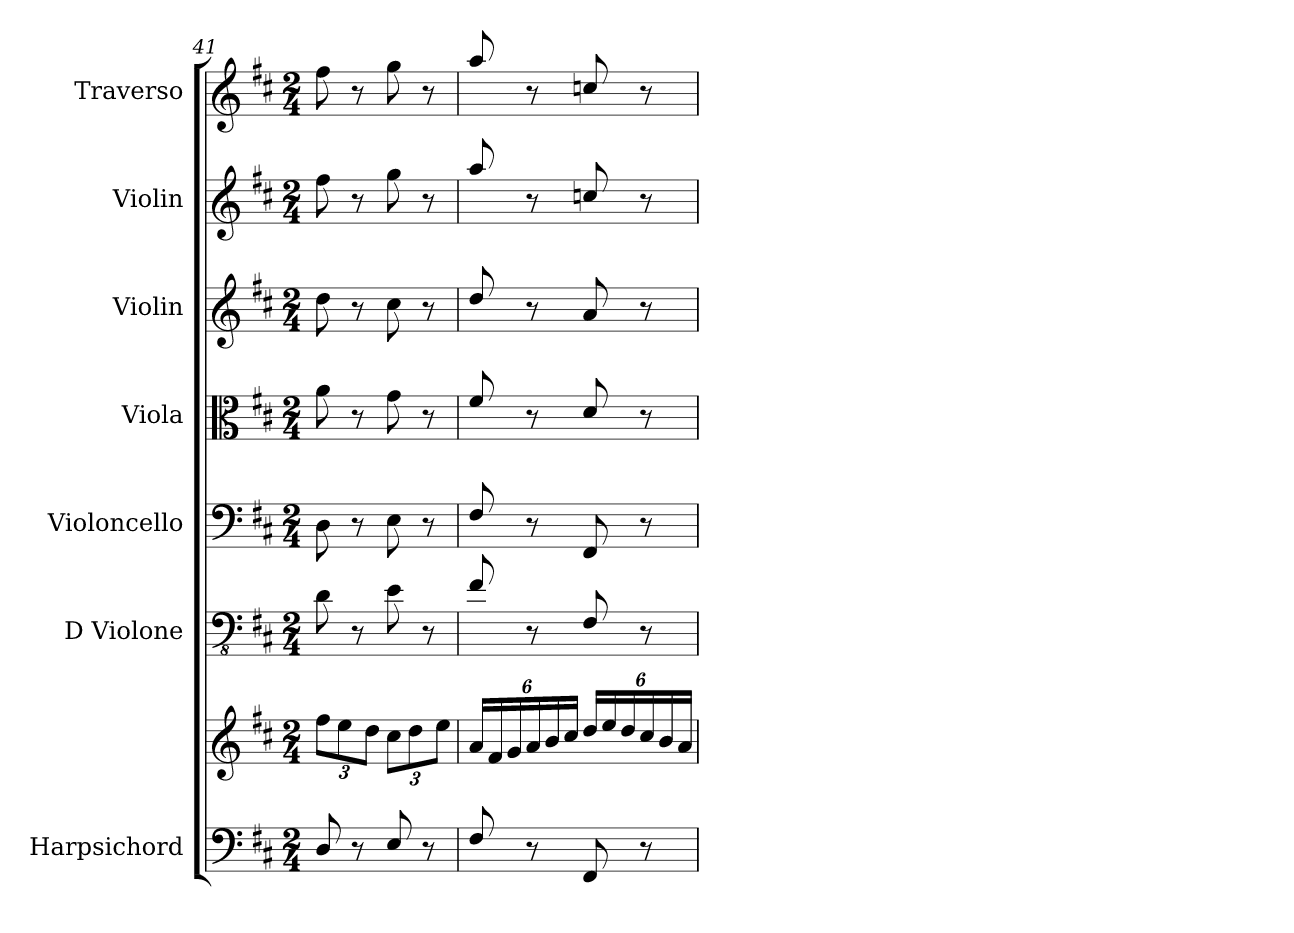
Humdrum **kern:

**kern	**kern	**kern	**kern	**kern	**kern	**kern	**kern
*part7	*part7	*part6	*part5	*part4	*part3	*part2	*part1
*staff8	*staff7	*staff6	*staff5	*staff4	*staff3	*staff2	*staff1
*I"Harpsichord	*	*I"D Violone	*I"Violoncello	*I"Viola	*I"Violin	*I"Violin	*I"Traverso
*I'Hch.	*	*I'D Vne.	*I'Vc.	*I'Vla.	*I'Vln.	*I'Vln.	*I'Trv.
*clefF4	*clefG2	*clefFv4	*clefF4	*clefC3	*clefG2	*clefG2	*clefG2
*	*	*ITrd7c12	*	*	*	*	*
*k[f#c#]	*k[f#c#]	*k[f#c#]	*k[f#c#]	*k[f#c#]	*k[f#c#]	*k[f#c#]	*k[f#c#]
*M2/4	*M2/4	*M2/4	*M2/4	*M2/4	*M2/4	*M2/4	*M2/4
*	*Xbrackettup	*	*	*	*	*	*
=41	=41	=41	=41	=41	=41	=41	=41
8D/	12ff#\L	8DD\	8D\	8a\	8dd\	8ff#\	8ff#\
.	12ee\	.	.	.	.	.	.
8r	.	8r	8r	8r	8r	8r	8r
.	12dd\J	.	.	.	.	.	.
8E/	12cc#\L	8EE\	8E\	8g\	8cc#\	8gg\	8gg\
.	12dd\	.	.	.	.	.	.
8r	.	8r	8r	8r	8r	8r	8r
.	12ee\J	.	.	.	.	.	.
=42	=42	=42	=42	=42	=42	=42	=42
8F#/	24a/LL	8FF#/	8F#/	8f#/	8dd/	8aa/	8aa/
.	24f#/	.	.	.	.	.	.
.	24g/	.	.	.	.	.	.
8r	24a/	8r	8r	8r	8r	8r	8r
.	24b/	.	.	.	.	.	.
.	24cc#/JJ	.	.	.	.	.	.
8FF#/	24dd/LL	8FFF#/	8FF#/	8d/	8a/	8ccn/	8ccn/
.	24ee/	.	.	.	.	.	.
.	24dd/	.	.	.	.	.	.
8r	24cc#/	8r	8r	8r	8r	8r	8r
.	24b/	.	.	.	.	.	.
.	24a/JJ	.	.	.	.	.	.
=	=	=	=	=	=	=	=
*-	*-	*-	*-	*-	*-	*-	*-
